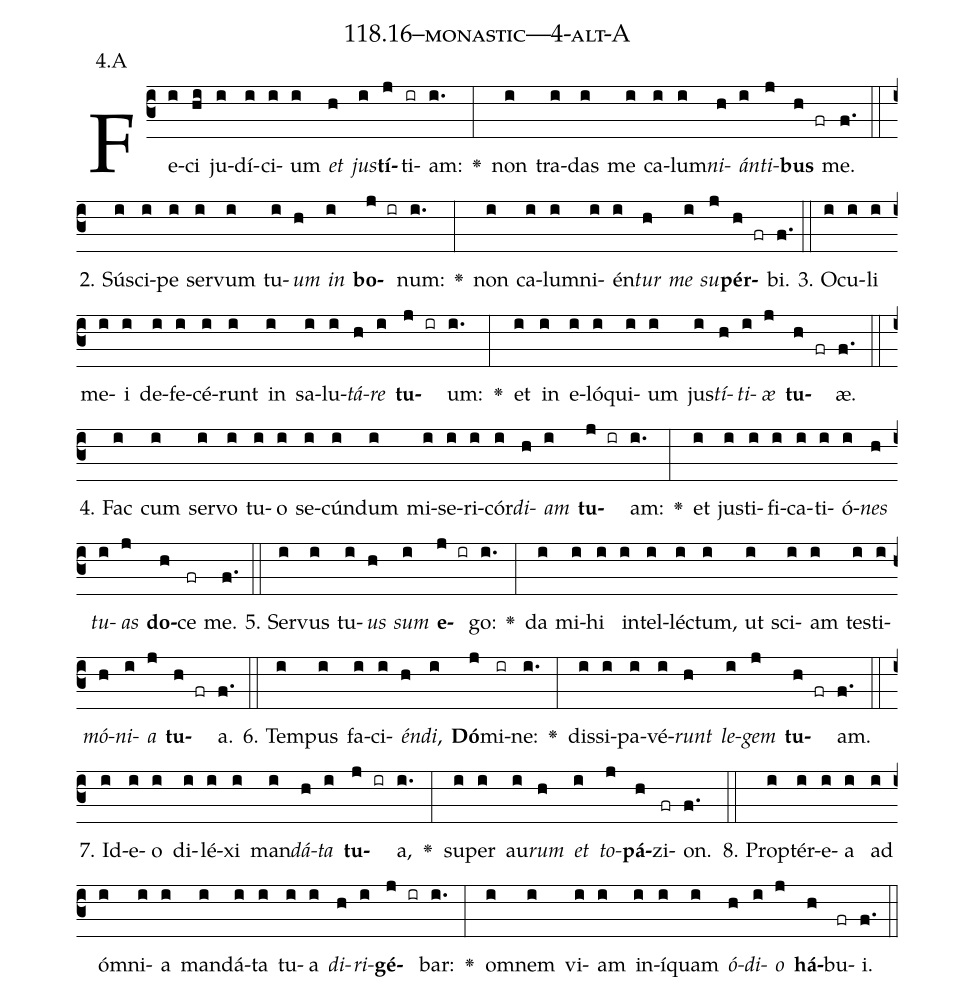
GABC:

name: 118.16--monastic---4-alt-A;
annotation: 4.A;
%%
(c3)Fe(i)ci(hi) ju(i)dí(i)ci(i)um(i) <i>et</i>(h) <i>jus</i>(i)<b>tí</b>(j)ti(ir)am:(i.) <v>\greheightstar</v>(:) non(i) tra(i)das(i) me(i) ca(i)lum(i)<i>ni</i>(h)<i>án</i>(i)<i>ti</i>(j)<b>bus</b>(h fr) me.(f.) (::)
2. Sú(i)sci(i)pe(i) ser(i)vum(i) tu(i)<i>um</i>(h) <i>in</i>(i) <b>bo</b>(j ir)num:(i.) <v>\greheightstar</v>(:) non(i) ca(i)lum(i)ni(i)én(i)<i>tur</i>(h) <i>me</i>(i) <i>su</i>(j)<b>pér</b>(h fr)bi.(f.) (::)
3. O(i)cu(i)li(i) me(i)i(i) de(i)fe(i)cé(i)runt(i) in(i) sa(i)lu(i)<i>tá</i>(h)<i>re</i>(i) <b>tu</b>(j ir)um:(i.) <v>\greheightstar</v>(:) et(i) in(i) e(i)ló(i)qui(i)um(i) jus(i)<i>tí</i>(h)<i>ti</i>(i)<i>æ</i>(j) <b>tu</b>(h fr)æ.(f.) (::)
4. Fac(i) cum(i) ser(i)vo(i) tu(i)o(i) se(i)cún(i)dum(i) mi(i)se(i)ri(i)cór(i)<i>di</i>(h)<i>am</i>(i) <b>tu</b>(j ir)am:(i.) <v>\greheightstar</v>(:) et(i) jus(i)ti(i)fi(i)ca(i)ti(i)ó(i)<i>nes</i>(h) <i>tu</i>(i)<i>as</i>(j) <b>do</b>(h)ce(fr) me.(f.) (::)
5. Ser(i)vus(i) tu(i)<i>us</i>(h) <i>sum</i>(i) <b>e</b>(j ir)go:(i.) <v>\greheightstar</v>(:) da(i) mi(i)hi(i) in(i)tel(i)léc(i)tum,(i) ut(i) sci(i)am(i) tes(i)ti(i)<i>mó</i>(h)<i>ni</i>(i)<i>a</i>(j) <b>tu</b>(h fr)a.(f.) (::)
6. Tem(i)pus(i) fa(i)ci(i)<i>én</i>(h)<i>di</i>,(i) <b>Dó</b>(j)mi(ir)ne:(i.) <v>\greheightstar</v>(:) dis(i)si(i)pa(i)vé(i)<i>runt</i>(h) <i>le</i>(i)<i>gem</i>(j) <b>tu</b>(h fr)am.(f.) (::)
7. Id(i)e(i)o(i) di(i)lé(i)xi(i) man(i)<i>dá</i>(h)<i>ta</i>(i) <b>tu</b>(j ir)a,(i.) <v>\greheightstar</v>(:) su(i)per(i) au(i)<i>rum</i>(h) <i>et</i>(i) <i>to</i>(j)<b>pá</b>(h)zi(fr)on.(f.) (::)
8. Prop(i)tér(i)e(i)a(i) ad(i) óm(i)ni(i)a(i) man(i)dá(i)ta(i) tu(i)a(i) <i>di</i>(h)<i>ri</i>(i)<b>gé</b>(j ir)bar:(i.) <v>\greheightstar</v>(:) om(i)nem(i) vi(i)am(i) in(i)í(i)quam(i) <i>ó</i>(h)<i>di</i>(i)<i>o</i>(j) <b>há</b>(h)bu(fr)i.(f.) (::)
